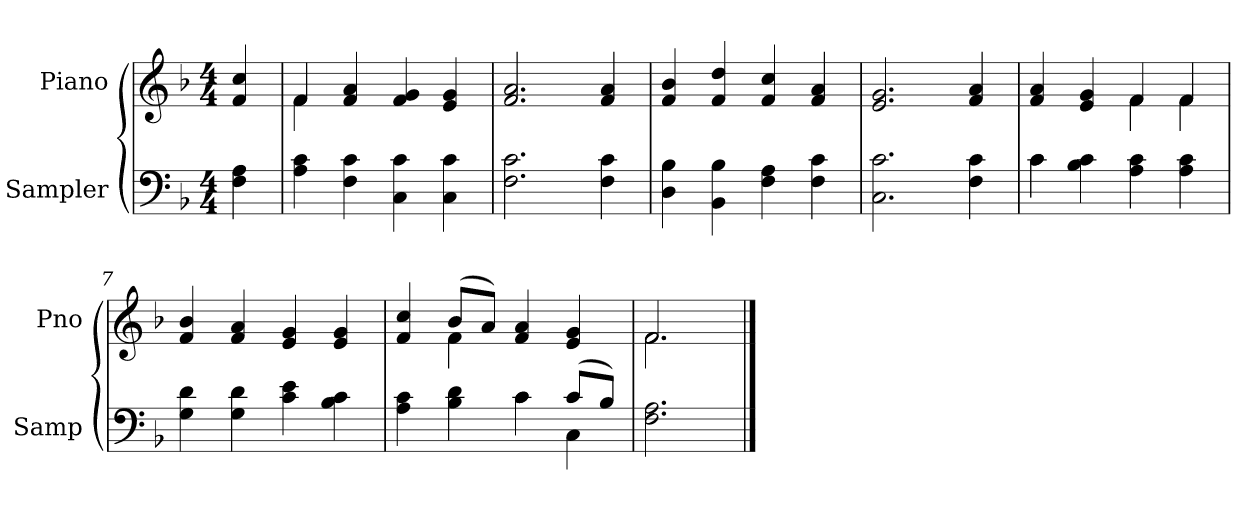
**kern	**kern
*part2	*part1
*staff2	*staff1
*I"Sampler	*I"Piano
*I'Samp	*I'Pno
*clefF4	*clefG2
*k[b-]	*k[b-]
*F:	*F:
*M4/4	*M4/4
=1	=1
4F 4A	4f 4cc
=2	=2
*	*^
4A 4c	4f/	4f
4F 4c	4f 4a	2.ryy
4C 4c	4f 4g	.
4C 4c	4e 4g	.
*	*v	*v
=3	=3
2.F 2.c	2.f 2.a
4F 4c	4f 4a
=4	=4
4D 4B-	4f 4b-
4BB- 4B-	4f 4dd
4F 4A	4f 4cc
4F 4c	4f 4a
=5	=5
2.C 2.c	2.e 2.g
4F 4c	4f 4a
=6	=6
*^	*^
4c\	4c	4f 4a	2ryy
4B- 4c	2.ryy	4e 4g	.
4A 4c	.	4f/	4f
4A 4c	.	4f/	4f
*v	*v	*	*
*	*v	*v
=7	=7
4G 4d	4f 4b-
4G 4d	4f 4a
4c 4e	4e 4g
4B- 4c	4e 4g
=8	=8
*^	*^
4A 4c	2ryy	4f 4cc	4ryy
4B- 4d	.	(8b-/L	4f
.	.	8a/J)	.
4c\	4c	4f 4a	2ryy
(8c/L	4C	4e 4g	.
8B-/J)	.	.	.
*v	*v	*	*
=9	=9	=9
2.F 2.A	2.f/	2.f
*	*v	*v
==	==
*-	*-
